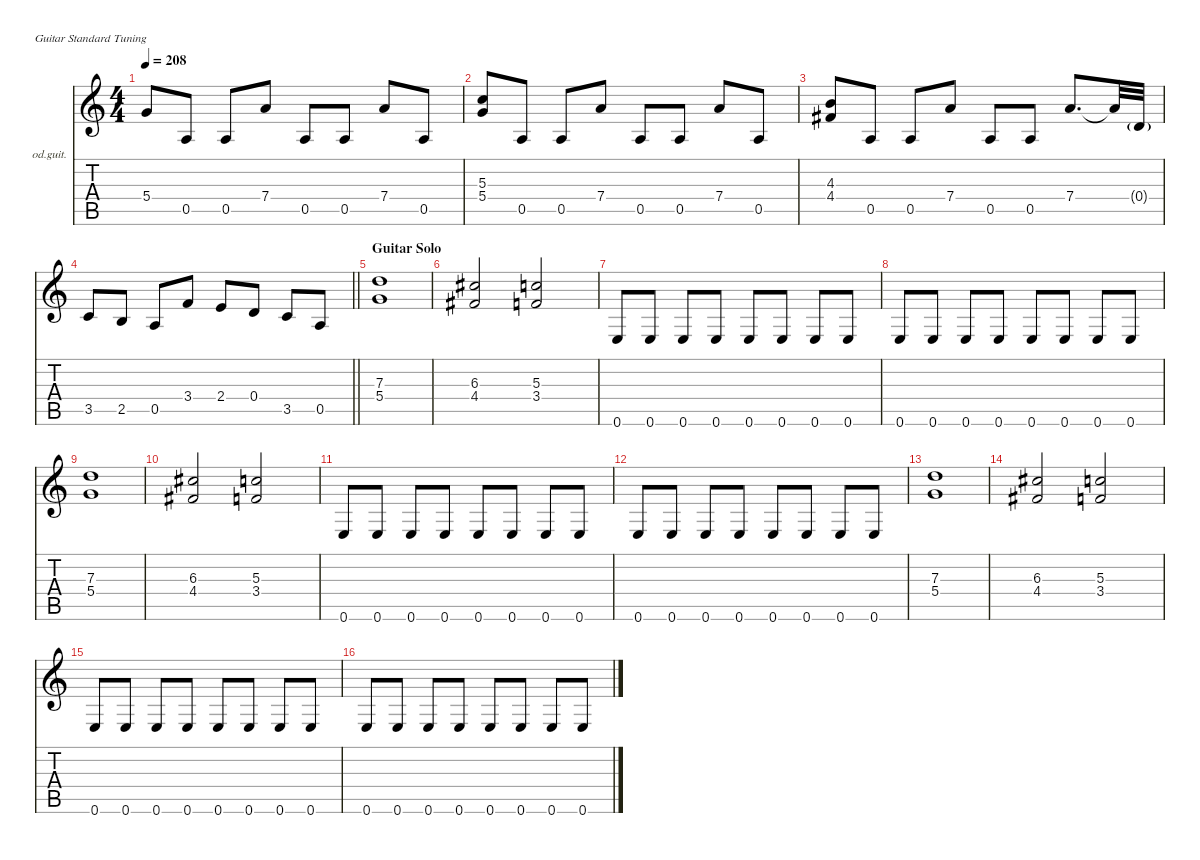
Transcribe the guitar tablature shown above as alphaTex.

\defaultSystemsLayout 4
\hideDynamics
\bracketExtendMode nobrackets
\firstSystemTrackNameOrientation horizontal
\otherSystemsTrackNameOrientation horizontal
\track ("Gtr. II" "od.guit.") {instrument overdrivenguitar}
\staff {score tabs}
\tuning (E4 B3 G3 D3 A2 E2)
\ts (4 4)
\tempo 208
\clef g2
\ks c
5.4.8{dy ff} 0.5.8{dy mf} 0.5.8 7.4.8{dy ff} 0.5.8{dy mf} 0.5.8 7.4.8{dy ff} 0.5.8{dy mf} |
(5.3 5.4).8{dy f} 0.5.8{dy mf} 0.5.8 7.4.8{dy ff} 0.5.8{dy mf} 0.5.8 7.4.8{dy ff} 0.5.8{dy mf} |
(4.3 4.4{acc #}).8{dy f} 0.5.8{dy mf} 0.5.8 7.4.8{dy ff} 0.5.8{dy mf} 0.5.8 7.4.8{d dy ff} 7.4{t}.32{dy f} 0.4{g}.32{dy p} |
\barLineRight lightlight
3.5.8{dy mf} 2.5.8 0.5.8 3.4.8{dy f} 2.4.8 0.4.8 3.5.8 0.5.8 |
\section ("" "Guitar Solo")
(7.3 5.4).1 |
(6.3{acc #} 4.4{acc #}).2 (5.3 3.4).2 |
0.6.8{dy mf} 0.6.8 0.6.8 0.6.8 0.6.8 0.6.8 0.6.8 0.6.8 |
0.6.8 0.6.8 0.6.8 0.6.8 0.6.8 0.6.8 0.6.8 0.6.8 |
(7.3 5.4).1{dy f} |
(6.3{acc #} 4.4{acc #}).2 (5.3 3.4).2 |
0.6.8{dy mf} 0.6.8 0.6.8 0.6.8 0.6.8 0.6.8 0.6.8 0.6.8 |
0.6.8 0.6.8 0.6.8 0.6.8 0.6.8 0.6.8 0.6.8 0.6.8 |
(7.3 5.4).1{dy f} |
(6.3{acc #} 4.4{acc #}).2 (5.3 3.4).2 |
0.6.8{dy mf} 0.6.8 0.6.8 0.6.8 0.6.8 0.6.8 0.6.8 0.6.8 |
0.6.8 0.6.8 0.6.8 0.6.8 0.6.8 0.6.8 0.6.8 0.6.8
